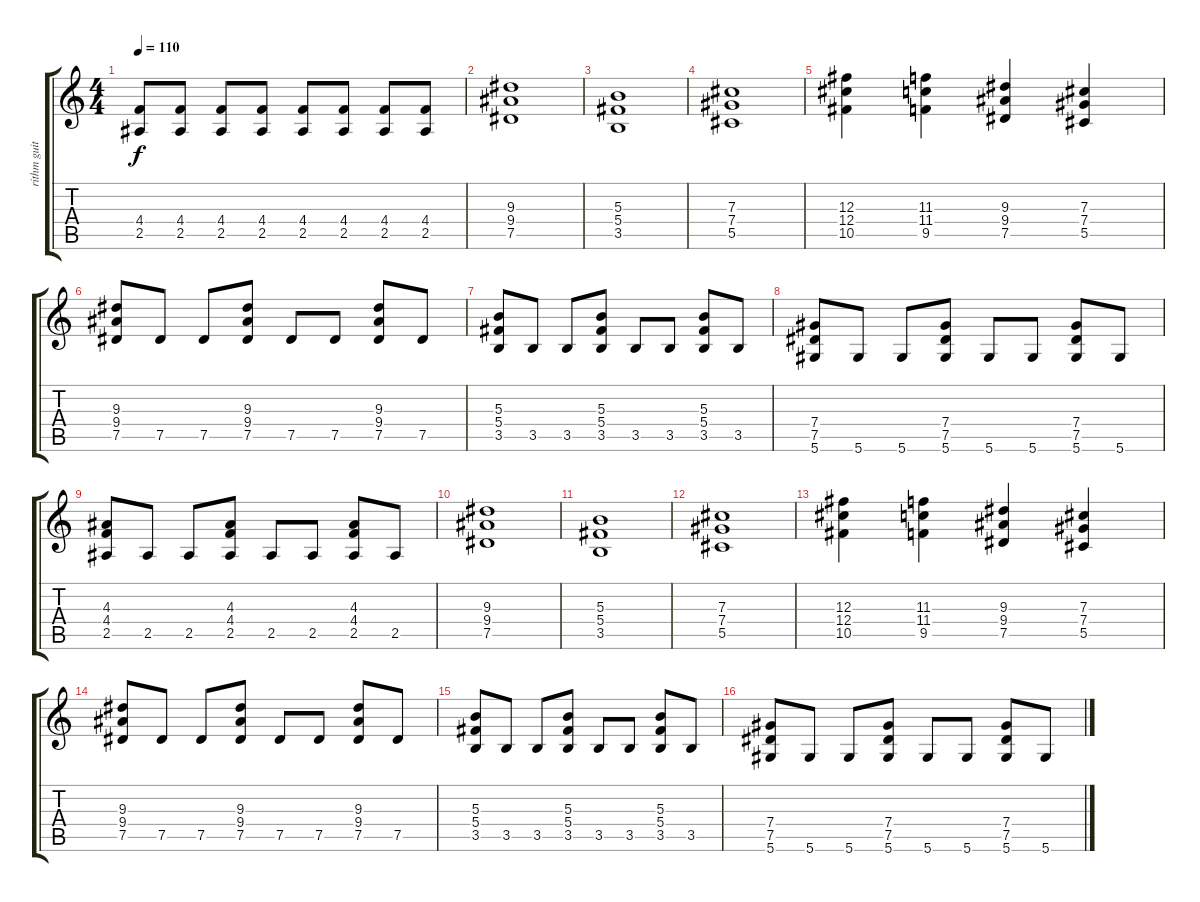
\track ("rithm guitar" "rithm guit") {instrument acousticguitarsteel}
\staff {score tabs}
\tuning (Eb4 Bb3 Gb3 Db3 Ab2 Eb2) {hide}
\ts (4 4)
\tempo 110
\clef g2
\ks c
(4.4 2.5).8{dy f instrument distortionguitar} (4.4 2.5).8 (4.4 2.5).8 (4.4 2.5).8 (4.4 2.5).8 (4.4 2.5).8 (4.4 2.5).8 (4.4 2.5).8 |
(9.3 9.4 7.5).1 |
(5.3 5.4 3.5).1 |
(7.3 7.4 5.5).1 |
(12.3 12.4 10.5).4 (11.3 11.4 9.5).4 (9.3 9.4 7.5).4 (7.3 7.4 5.5).4 |
(9.3 9.4 7.5).8 7.5.8 7.5.8 (9.3 9.4 7.5).8 7.5.8 7.5.8 (9.3 9.4 7.5).8 7.5.8 |
(5.3 5.4 3.5).8 3.5.8 3.5.8 (5.3 5.4 3.5).8 3.5.8 3.5.8 (5.3 5.4 3.5).8 3.5.8 |
(7.4 7.5 5.6).8 5.6.8 5.6.8 (7.4 7.5 5.6).8 5.6.8 5.6.8 (7.4 7.5 5.6).8 5.6.8 |
(4.3 4.4 2.5).8 2.5.8 2.5.8 (4.3 4.4 2.5).8 2.5.8 2.5.8 (4.3 4.4 2.5).8 2.5.8 |
(9.3 9.4 7.5).1 |
(5.3 5.4 3.5).1 |
(7.3 7.4 5.5).1 |
(12.3 12.4 10.5).4 (11.3 11.4 9.5).4 (9.3 9.4 7.5).4 (7.3 7.4 5.5).4 |
(9.3 9.4 7.5).8 7.5.8 7.5.8 (9.3 9.4 7.5).8 7.5.8 7.5.8 (9.3 9.4 7.5).8 7.5.8 |
(5.3 5.4 3.5).8 3.5.8 3.5.8 (5.3 5.4 3.5).8 3.5.8 3.5.8 (5.3 5.4 3.5).8 3.5.8 |
(7.4 7.5 5.6).8 5.6.8 5.6.8 (7.4 7.5 5.6).8 5.6.8 5.6.8 (7.4 7.5 5.6).8 5.6.8
